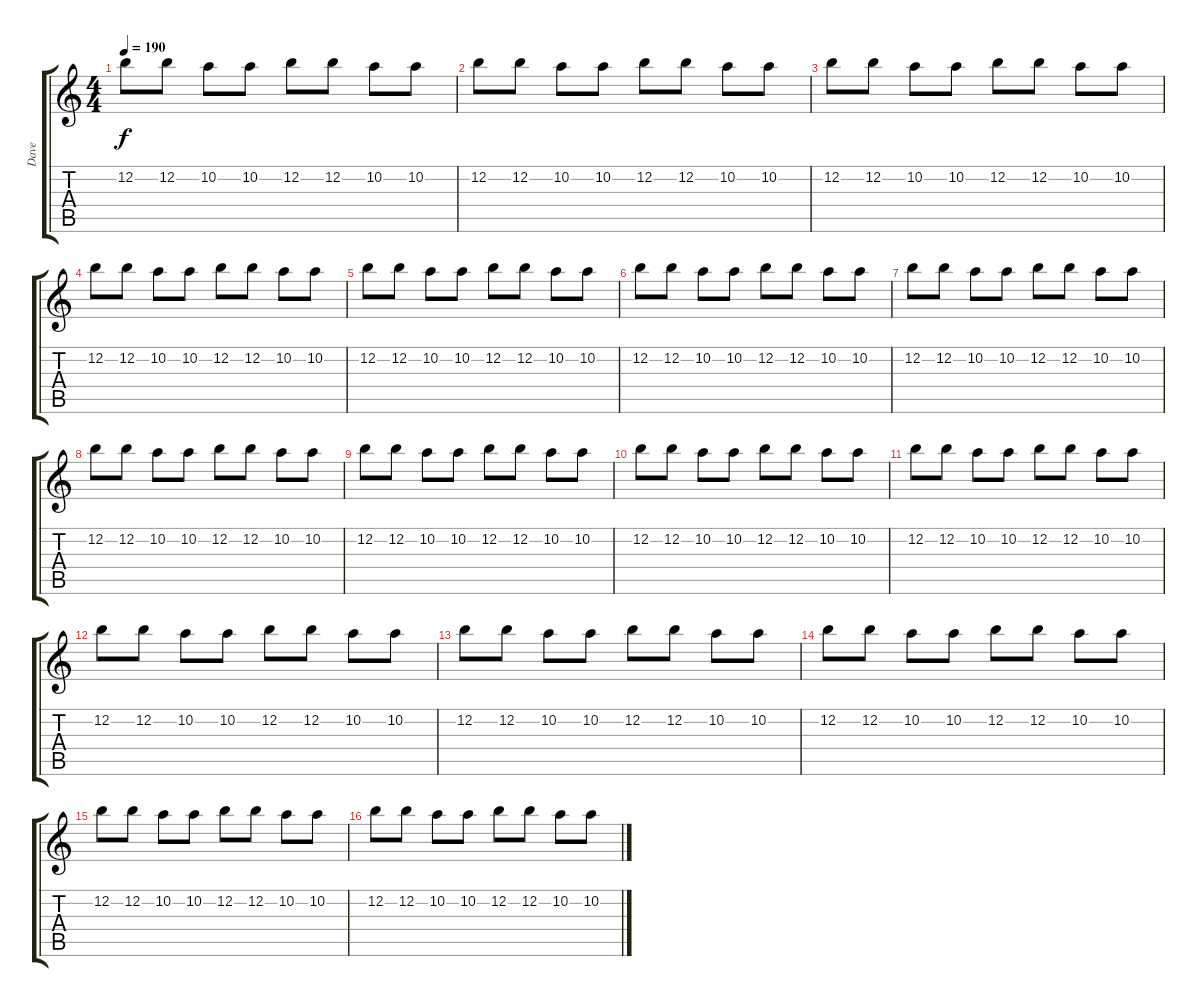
\track ("Dave" "Dave") {instrument overdrivenguitar}
\staff {score tabs}
\tuning (E4 B3 G3 D3 A2 E2) {hide}
\ts (4 4)
\tempo 190
\clef g2
\ks c
12.2.8{dy f} 12.2.8 10.2.8 10.2.8 12.2.8 12.2.8 10.2.8 10.2.8 |
12.2.8 12.2.8 10.2.8 10.2.8 12.2.8 12.2.8 10.2.8 10.2.8 |
12.2.8 12.2.8 10.2.8 10.2.8 12.2.8 12.2.8 10.2.8 10.2.8 |
12.2.8 12.2.8 10.2.8 10.2.8 12.2.8 12.2.8 10.2.8 10.2.8 |
12.2.8 12.2.8 10.2.8 10.2.8 12.2.8 12.2.8 10.2.8 10.2.8 |
12.2.8 12.2.8 10.2.8 10.2.8 12.2.8 12.2.8 10.2.8 10.2.8 |
12.2.8 12.2.8 10.2.8 10.2.8 12.2.8 12.2.8 10.2.8 10.2.8 |
12.2.8 12.2.8 10.2.8 10.2.8 12.2.8 12.2.8 10.2.8 10.2.8 |
12.2.8 12.2.8 10.2.8 10.2.8 12.2.8 12.2.8 10.2.8 10.2.8 |
12.2.8 12.2.8 10.2.8 10.2.8 12.2.8 12.2.8 10.2.8 10.2.8 |
12.2.8 12.2.8 10.2.8 10.2.8 12.2.8 12.2.8 10.2.8 10.2.8 |
12.2.8 12.2.8 10.2.8 10.2.8 12.2.8 12.2.8 10.2.8 10.2.8 |
12.2.8 12.2.8 10.2.8 10.2.8 12.2.8 12.2.8 10.2.8 10.2.8 |
12.2.8 12.2.8 10.2.8 10.2.8 12.2.8 12.2.8 10.2.8 10.2.8 |
12.2.8 12.2.8 10.2.8 10.2.8 12.2.8 12.2.8 10.2.8 10.2.8 |
12.2.8 12.2.8 10.2.8 10.2.8 12.2.8 12.2.8 10.2.8 10.2.8
